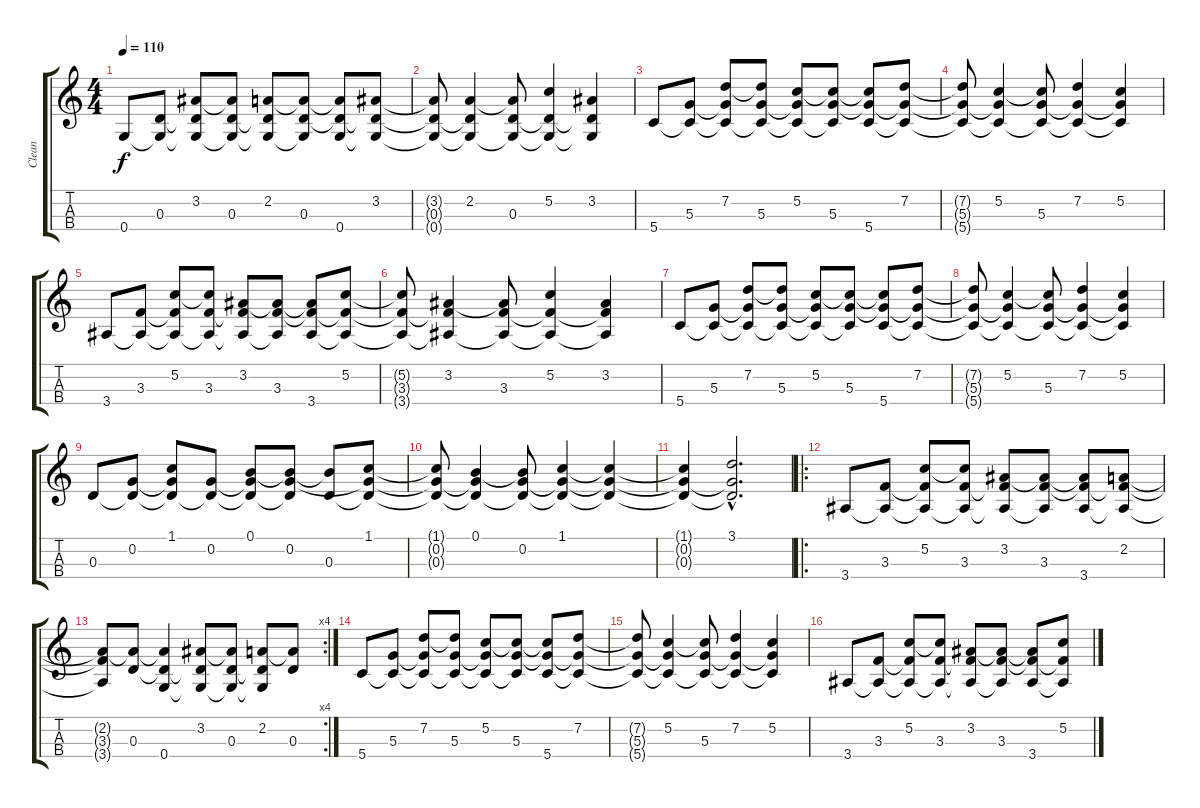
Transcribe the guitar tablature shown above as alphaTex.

\track ("Clean" "Clean") {instrument acousticguitarsteel}
\staff {score tabs}
\tuning (B3 G3 D3 G2) {hide}
\ts (4 4)
\tempo 110
\clef g2
\ks c
0.4.8{dy f} (0.3 0.4{t}).8 (3.2 0.3{t} 0.4{t}).8 (3.2{t} 0.3 0.4{t}).8 (2.2 0.3{t} 0.4{t}).8 (2.2{t} 0.3 0.4{t}).8 (2.2{t} 0.3{t} 0.4).8 (3.2 0.3{t} 0.4{t}).8 |
(3.2{t} 0.3{t} 0.4{t}).8 (2.2 0.3{t} 0.4{t}).4 (2.2{t} 0.3 0.4{t}).8 (5.2 0.3{t} 0.4{t}).4 (3.2 0.3{t} 0.4{t}).4 |
5.4.8 (5.3 5.4{t}).8 (7.2 5.3{t} 5.4{t}).8 (7.2{t} 5.3 5.4{t}).8 (5.2 5.3{t} 5.4{t}).8 (5.2{t} 5.3 5.4{t}).8 (5.2{t} 5.3{t} 5.4).8 (7.2 5.3{t} 5.4{t}).8 |
(7.2{t} 5.3{t} 5.4{t}).8 (5.2 5.3{t} 5.4{t}).4 (5.2{t} 5.3 5.4{t}).8 (7.2 5.3{t} 5.4{t}).4 (5.2 5.3{t} 5.4{t}).4 |
3.4.8 (3.3 3.4{t}).8 (5.2 3.3{t} 3.4{t}).8 (5.2{t} 3.3 3.4{t}).8 (3.2 3.3{t} 3.4{t}).8 (3.2{t} 3.3 3.4{t}).8 (3.2{t} 3.3{t} 3.4).8 (5.2 3.3{t} 3.4{t}).8 |
(5.2{t} 3.3{t} 3.4{t}).8 (3.2 3.3{t} 3.4{t}).4 (3.2{t} 3.3 3.4{t}).8 (5.2 3.3{t} 3.4{t}).4 (3.2 3.3{t} 3.4{t}).4 |
5.4.8 (5.3 5.4{t}).8 (7.2 5.3{t} 5.4{t}).8 (7.2{t} 5.3 5.4{t}).8 (5.2 5.3{t} 5.4{t}).8 (5.2{t} 5.3 5.4{t}).8 (5.2{t} 5.3{t} 5.4).8 (7.2 5.3{t} 5.4{t}).8 |
(7.2{t} 5.3{t} 5.4{t}).8 (5.2 5.3{t} 5.4{t}).4 (5.2{t} 5.3 5.4{t}).8 (7.2 5.3{t} 5.4{t}).4 (5.2 5.3{t} 5.4{t}).4 |
0.3.8 (0.2 0.3{t}).8 (1.1 0.2{t} 0.3{t}).8 (0.2 0.3{t}).8 (0.1 0.2{t} 0.3{t}).8 (0.1{t} 0.2 0.3{t}).8 (0.1{t} 0.3).8 (1.1 0.2{t} 0.3{t}).8 |
(1.1{t} 0.2{t} 0.3{t}).8 (0.1 0.2{t} 0.3{t}).4 (0.1{t} 0.2 0.3{t}).8 (1.1 0.2{t} 0.3{t}).4 (1.1{t} 0.2{t} 0.3{t}).4 |
(1.1{t} 0.2{t} 0.3{t}).4 (3.1{hac} 0.2{hac t} 0.3{hac t}).2{d} |
\ro
3.4.8 (3.3 3.4{t}).8 (5.2 3.3{t} 3.4{t}).8 (5.2{t} 3.3 3.4{t}).8 (3.2 3.3{t} 3.4{t}).8 (3.2{t} 3.3 3.4{t}).8 (3.2{t} 3.3{t} 3.4).8 (2.2 3.3{t} 3.4{t}).8 |
\rc 4
(2.2{t} 3.3{t} 3.4{t}).8 (2.2{t} 0.3).8 (2.2{t} 0.3{t} 0.4).4 (3.2 0.3{t} 0.4{t}).8 (3.2{t} 0.3 0.4{t}).8 (2.2 0.3{t} 0.4{t}).8 (2.2{t} 0.3).8 |
5.4.8 (5.3 5.4{t}).8 (7.2 5.3{t} 5.4{t}).8 (7.2{t} 5.3 5.4{t}).8 (5.2 5.3{t} 5.4{t}).8 (5.2{t} 5.3 5.4{t}).8 (5.2{t} 5.3{t} 5.4).8 (7.2 5.3{t} 5.4{t}).8 |
(7.2{t} 5.3{t} 5.4{t}).8 (5.2 5.3{t} 5.4{t}).4 (5.2{t} 5.3 5.4{t}).8 (7.2 5.3{t} 5.4{t}).4 (5.2 5.3{t} 5.4{t}).4 |
3.4.8 (3.3 3.4{t}).8 (5.2 3.3{t} 3.4{t}).8 (5.2{t} 3.3 3.4{t}).8 (3.2 3.3{t} 3.4{t}).8 (3.2{t} 3.3 3.4{t}).8 (3.2{t} 3.3{t} 3.4).8 (5.2 3.3{t} 3.4{t}).8
